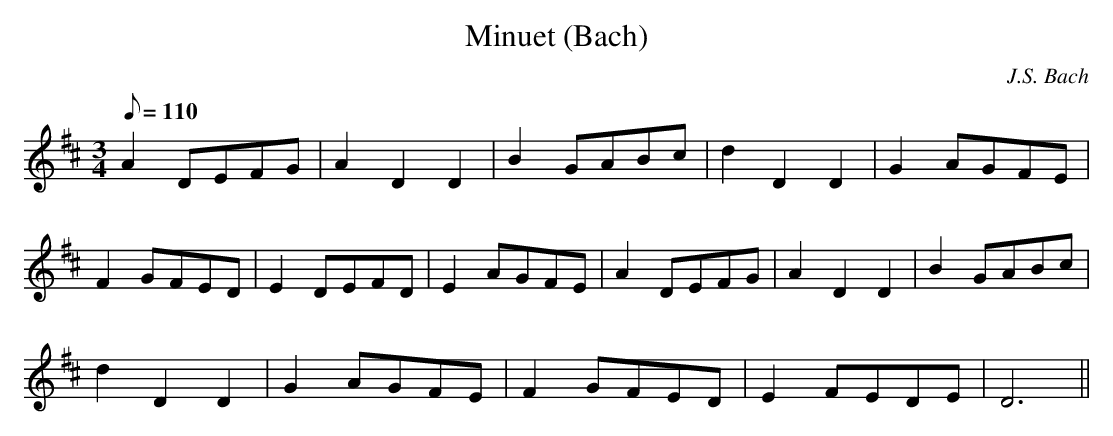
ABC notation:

X:1
T:Minuet (Bach)
C:J.S. Bach
M:3/4
L:1/8
Q:110
K:D
A2DEFG|A2D2D2|B2GABc|d2D2D2|G2AGFE|!F2GFED|E2DEFD|E2AGFE|
A2DEFG|A2D2D2|B2GABc|!d2D2D2|G2AGFE|F2GFED|E2FEDE|D6||
